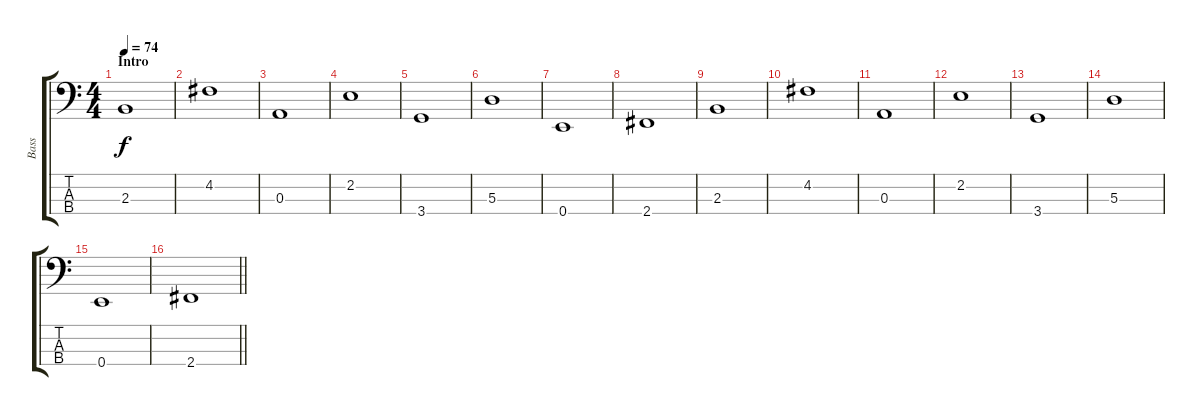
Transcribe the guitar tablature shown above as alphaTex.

\track ("Bass" "Bass") {instrument electricbasspick}
\staff {score tabs}
\tuning (G2 D2 A1 E1) {hide}
\ts (4 4)
\section ("" "Intro")
\tempo 74
\clef f4
\ks c
2.3.1{dy f instrument electricbasspick} |
4.2.1 |
0.3.1 |
2.2.1 |
3.4.1 |
5.3.1 |
0.4.1 |
2.4.1 |
2.3.1 |
4.2.1 |
0.3.1 |
2.2.1 |
3.4.1 |
5.3.1 |
0.4.1 |
\barLineRight lightlight
2.4.1
